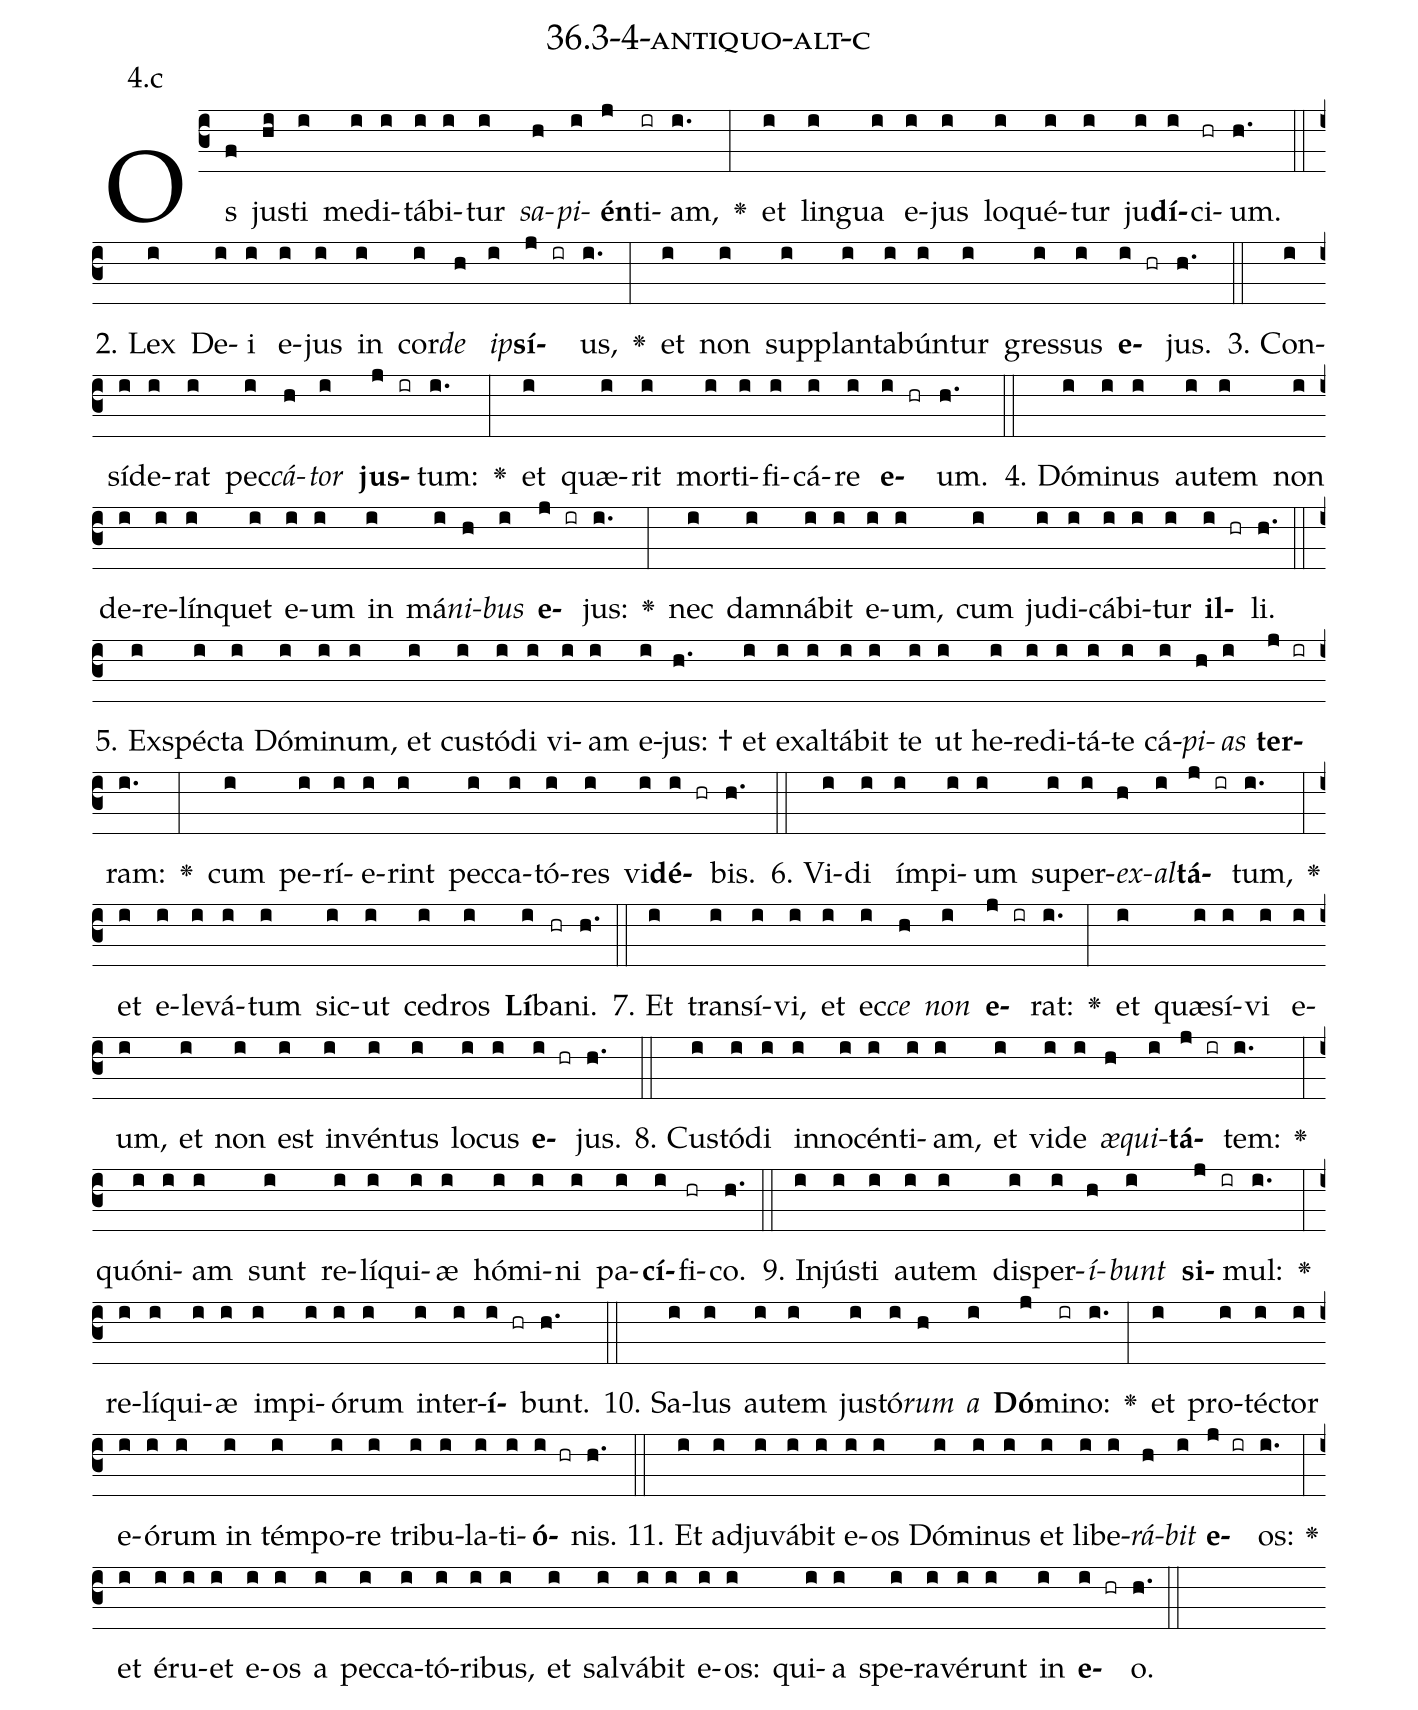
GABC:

name: 36.3-4-antiquo-alt-c;
annotation: 4.c;
%%
(c3)Os(f) jus(hi)ti(i) me(i)di(i)tá(i)bi(i)tur(i) <i>sa</i>(h)<i>pi</i>(i)<b>én</b>(j)ti(ir)am,(i.) <v>\greheightstar</v>(:) et(i) lin(i)gua(i) e(i)jus(i) lo(i)qué(i)tur(i) ju(i)<b>dí</b>(i)ci(hr)um.(h.) (::)
2. Lex(i) De(i)i(i) e(i)jus(i) in(i) cor(i)<i>de</i>(h) <i>ip</i>(i)<b>sí</b>(j ir)us,(i.) <v>\greheightstar</v>(:) et(i) non(i) sup(i)plan(i)ta(i)bún(i)tur(i) gres(i)sus(i) <b>e</b>(i hr)jus.(h.) (::)
3. Con(i)sí(i)de(i)rat(i) pec(i)<i>cá</i>(h)<i>tor</i>(i) <b>jus</b>(j ir)tum:(i.) <v>\greheightstar</v>(:) et(i) quæ(i)rit(i) mor(i)ti(i)fi(i)cá(i)re(i) <b>e</b>(i hr)um.(h.) (::)
4. Dó(i)mi(i)nus(i) au(i)tem(i) non(i) de(i)re(i)lín(i)quet(i) e(i)um(i) in(i) má(i)<i>ni</i>(h)<i>bus</i>(i) <b>e</b>(j ir)jus:(i.) <v>\greheightstar</v>(:) nec(i) dam(i)ná(i)bit(i) e(i)um,(i) cum(i) ju(i)di(i)cá(i)bi(i)tur(i) <b>il</b>(i hr)li.(h.) (::)
5. Ex(i)spéc(i)ta(i) Dó(i)mi(i)num,(i) et(i) cus(i)tó(i)di(i) vi(i)am(i) e(i)jus: †(h.) et(i) ex(i)al(i)tá(i)bit(i) te(i) ut(i) he(i)re(i)di(i)tá(i)te(i) cá(i)<i>pi</i>(h)<i>as</i>(i) <b>ter</b>(j ir)ram:(i.) <v>\greheightstar</v>(:) cum(i) pe(i)rí(i)e(i)rint(i) pec(i)ca(i)tó(i)res(i) vi(i)<b>dé</b>(i hr)bis.(h.) (::)
6. Vi(i)di(i) ím(i)pi(i)um(i) su(i)per(i)<i>ex</i>(h)<i>al</i>(i)<b>tá</b>(j ir)tum,(i.) <v>\greheightstar</v>(:) et(i) e(i)le(i)vá(i)tum(i) sic(i)ut(i) ce(i)dros(i) <b>Lí</b>(i)ba(hr)ni.(h.) (::)
7. Et(i) trans(i)í(i)vi,(i) et(i) ec(i)<i>ce</i>(h) <i>non</i>(i) <b>e</b>(j ir)rat:(i.) <v>\greheightstar</v>(:) et(i) quæ(i)sí(i)vi(i) e(i)um,(i) et(i) non(i) est(i) in(i)vén(i)tus(i) lo(i)cus(i) <b>e</b>(i hr)jus.(h.) (::)
8. Cus(i)tó(i)di(i) in(i)no(i)cén(i)ti(i)am,(i) et(i) vi(i)de(i) <i>æ</i>(h)<i>qui</i>(i)<b>tá</b>(j ir)tem:(i.) <v>\greheightstar</v>(:) quón(i)i(i)am(i) sunt(i) re(i)lí(i)qui(i)æ(i) hó(i)mi(i)ni(i) pa(i)<b>cí</b>(i)fi(hr)co.(h.) (::)
9. In(i)jús(i)ti(i) au(i)tem(i) dis(i)per(i)<i>í</i>(h)<i>bunt</i>(i) <b>si</b>(j ir)mul:(i.) <v>\greheightstar</v>(:) re(i)lí(i)qui(i)æ(i) im(i)pi(i)ó(i)rum(i) in(i)ter(i)<b>í</b>(i hr)bunt.(h.) (::)
10. Sa(i)lus(i) au(i)tem(i) jus(i)tó(i)<i>rum</i>(h) <i>a</i>(i) <b>Dó</b>(j)mi(ir)no:(i.) <v>\greheightstar</v>(:) et(i) pro(i)téc(i)tor(i) e(i)ó(i)rum(i) in(i) tém(i)po(i)re(i) tri(i)bu(i)la(i)ti(i)<b>ó</b>(i hr)nis.(h.) (::)
11. Et(i) ad(i)ju(i)vá(i)bit(i) e(i)os(i) Dó(i)mi(i)nus(i) et(i) li(i)be(i)<i>rá</i>(h)<i>bit</i>(i) <b>e</b>(j ir)os:(i.) <v>\greheightstar</v>(:) et(i) é(i)ru(i)et(i) e(i)os(i) a(i) pec(i)ca(i)tó(i)ri(i)bus,(i) et(i) sal(i)vá(i)bit(i) e(i)os:(i) qui(i)a(i) spe(i)ra(i)vé(i)runt(i) in(i) <b>e</b>(i hr)o.(h.) (::)
